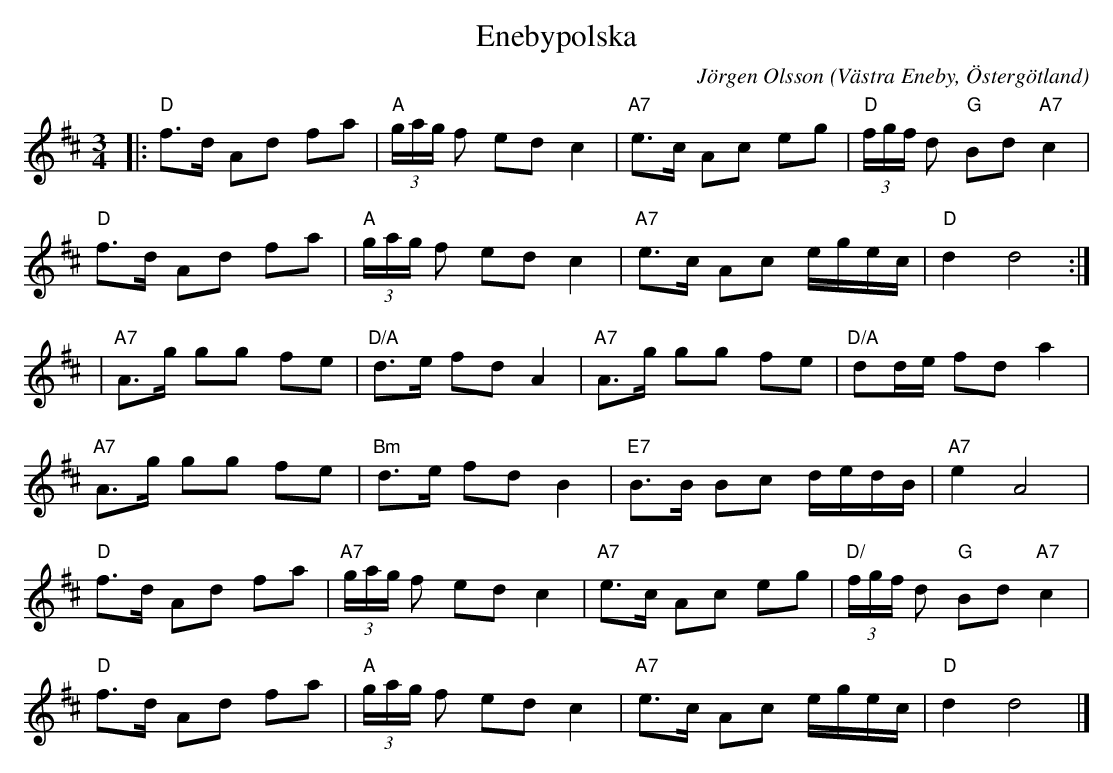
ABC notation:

X:1
T:Enebypolska
C:Jörgen Olsson
O:Västra Eneby, Östergötland
M:3/4
L:1/8
K:D
|:"D"f>d Ad fa|"A"(3g/a/g/ f ed c2|"A7"e>c Ac eg|"D"(3f/g/f/ d "G"Bd "A7"c2|
"D"f>d Ad fa|"A"(3g/a/g/ f ed c2|"A7"e>c Ac e/g/e/c/|"D"d2 d4:|
|"A7"A>g gg fe|"D/A"d>e fd A2|"A7"A>g gg fe|"D/A" dd/e/ fd a2|
"A7"A>g gg fe|"Bm"d>e fd B2|"E7"B>B Bc d/e/d/B/|"A7" e2 A4|
"D"f>d Ad fa|"A7"(3g/a/g/ f ed c2|"A7"e>c Ac eg|"D/"(3f/g/f/ d "G"Bd "A7"c2|
"D"f>d Ad fa|"A"(3g/a/g/ f ed c2|"A7"e>c Ac e/g/e/c/|"D"d2 d4 |]
